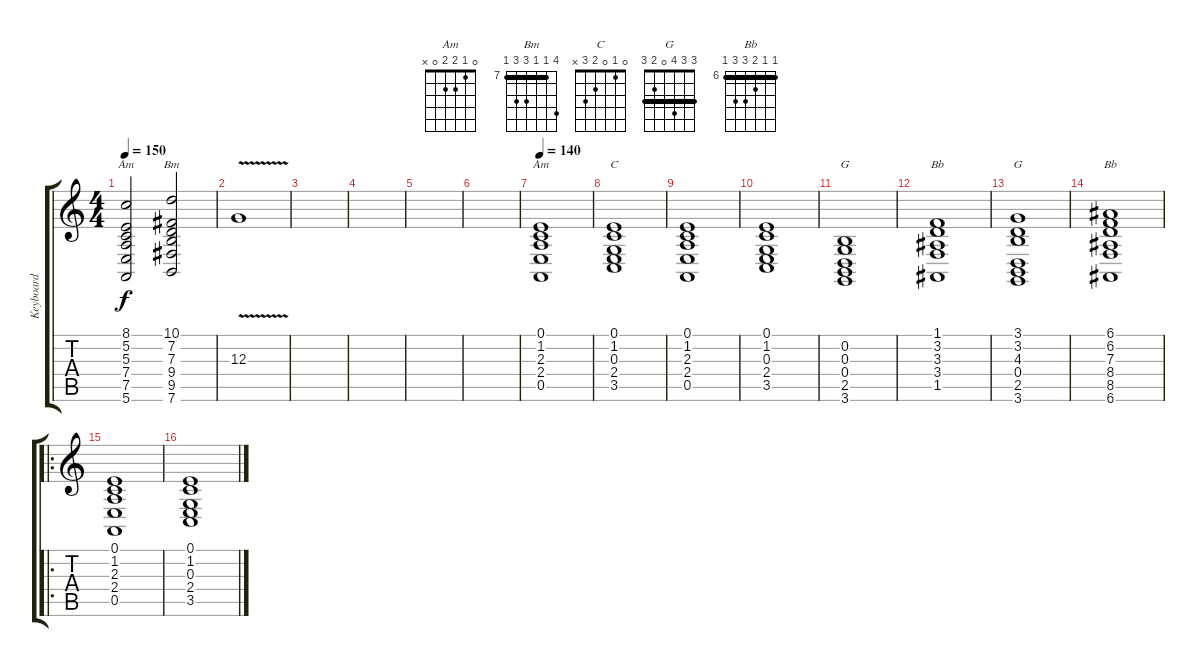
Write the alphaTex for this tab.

\track ("Keyboard" "Keyboard") {instrument stringensemble1}
\staff {score tabs}
\tuning (E4 B3 G3 D3 A2 E2) {hide}
\chord ("Am" 8 5 5 7 7 5) {firstfret 5 barre 5}
\chord ("Bm" 10 7 7 9 9 7) {firstfret 7 barre 7}
\chord ("Am" 0 1 2 2 0 x)
\chord ("C" 0 1 0 2 3 x)
\chord ("G" 3 3 4 5 5 3) {barre 3}
\chord ("Bb" 1 3 3 3 1 x) {barre 1}
\chord ("G" 3 3 4 0 2 3) {barre 3}
\chord ("Bb" 6 6 7 8 8 6) {firstfret 6 barre 6}
\ts (4 4)
\tempo 150
\clef g2
\ks c
(8.1 5.2 5.3 7.4 7.5 5.6).2{ch "Am" dy f} (10.1 7.2 7.3 9.4 9.5 7.6).2{ch "Bm"} |
12.3{v}.1 |
|
|
|
|
\tempo 140
(0.1 1.2 2.3 2.4 0.5).1{ch "Am"} |
(0.1 1.2 0.3 2.4 3.5).1{ch "C"} |
(0.1 1.2 2.3 2.4 0.5).1 |
(0.1 1.2 0.3 2.4 3.5).1 |
(0.2 0.3 0.4 2.5 3.6).1{ch "G"} |
(1.1 3.2 3.3 3.4 1.5).1{ch "Bb"} |
(3.1 3.2 4.3 0.4 2.5 3.6).1{ch "G"} |
(6.1 6.2 7.3 8.4 8.5 6.6).1{ch "Bb"} |
\ro
(0.1 1.2 2.3 2.4 0.5).1 |
(0.1 1.2 0.3 2.4 3.5).1
